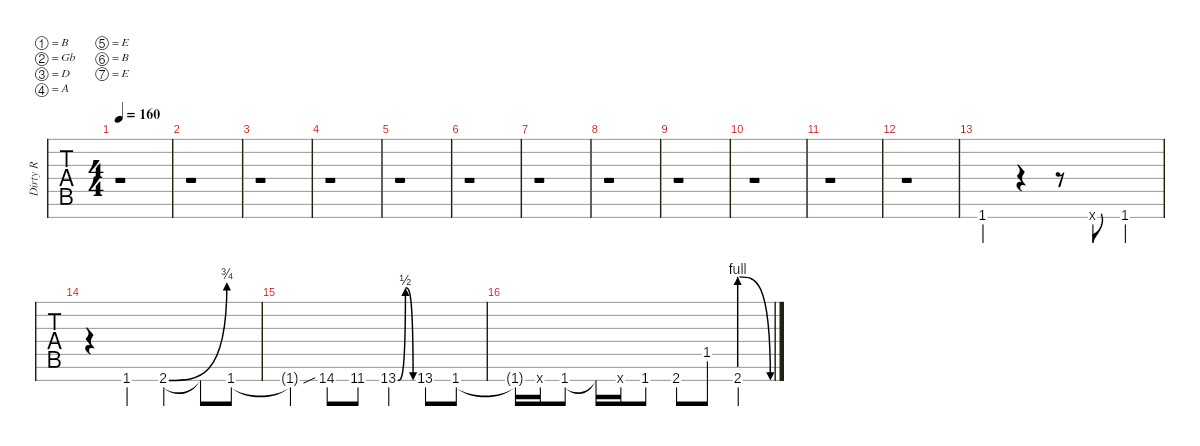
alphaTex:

\defaultSystemsLayout 4
\hideDynamics
\bracketExtendMode groupsimilarinstruments
\multiBarRest
\otherSystemsTrackNameOrientation horizontal
\track ("Distortion Guitar R" "Dirty R") {instrument distortionguitar}
\staff {tabs}
\tuning (B3 Gb3 D3 A2 E2 B1 E1)
\ts (4 4)
\tempo 160
\clef g2
\ks c
r.1{dy mf} |
r.1 |
r.1 |
r.1 |
r.1 |
r.1 |
r.1 |
r.1 |
r.1 |
r.1 |
r.1 |
r.1 |
1.7.4 r.4 r.8 0.7{x}.8 1.7.4 |
r.4 1.7.4 2.7{be (bend 0 0 45 3) acc #}.4 2.7{t}.8 1.7.8 |
1.7{t}.4 14.7{sib acc #}.8 11.7{acc #}.8 13.7{be (bendrelease 0 0 3.5999999999999996 2 8.4 2 19.8 0)}.4 13.7.8 1.7.8 |
1.7{t}.16 0.7{x}.16 1.7.8 1.7{t}.16 0.7{x}.16 1.7.8 2.7{acc #}.8 1.5.8 2.7{be (prebendrelease 0 4 54.6 0)}.4
